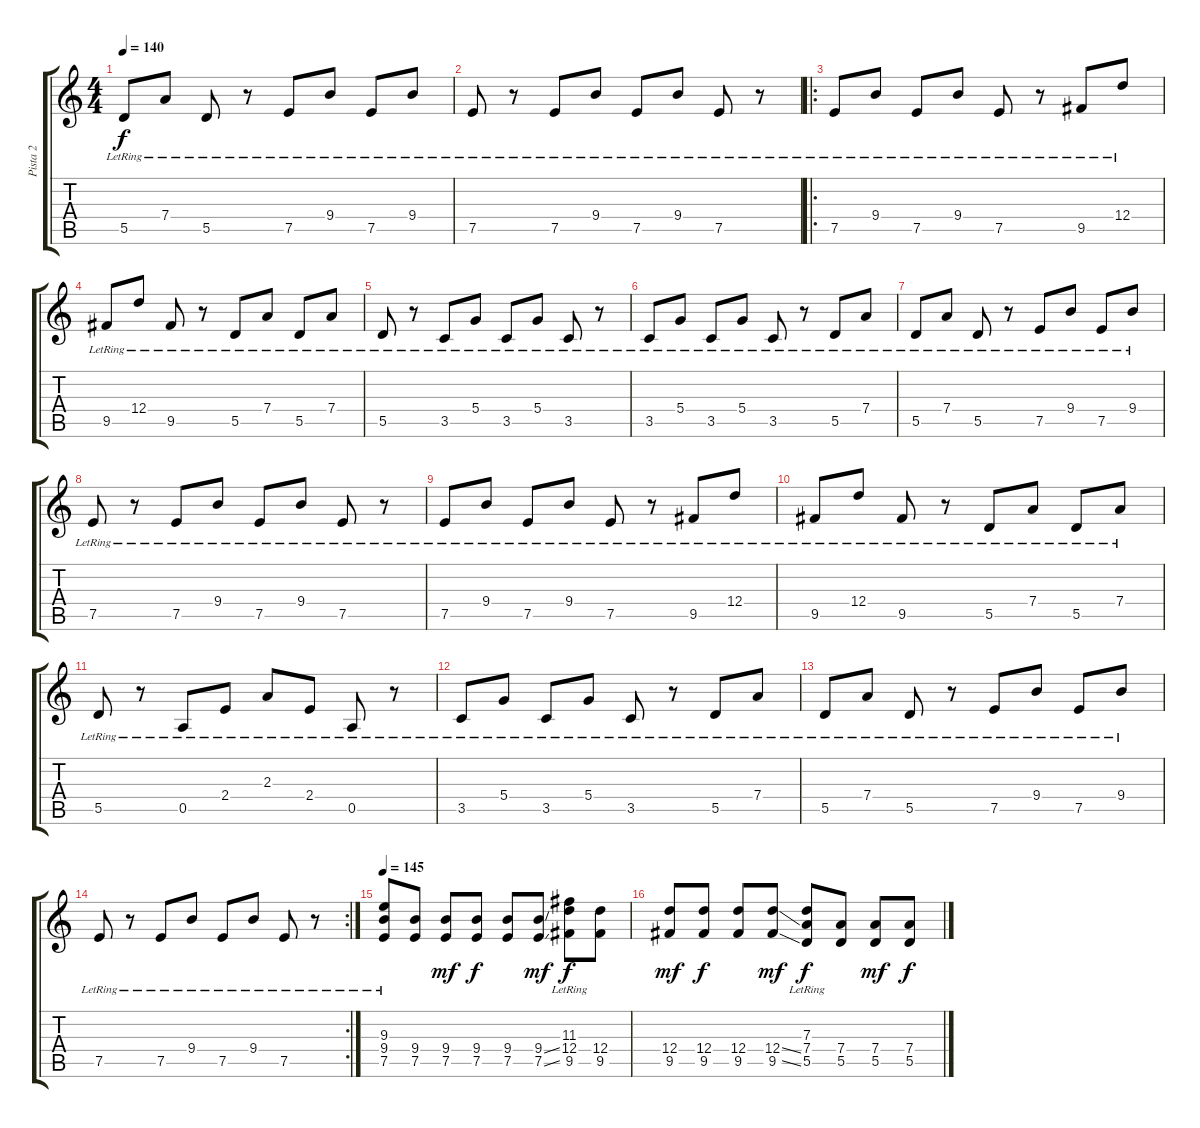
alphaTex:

\track ("Pista 2" "Pista 2") {instrument acousticguitarsteel}
\staff {score tabs}
\tuning (E4 B3 G3 D3 A2 E2) {hide}
\ts (4 4)
\tempo 140
\clef g2
\ks c
5.5{lr}.8{dy f} 7.4{lr}.8 5.5{lr}.8 r.8 7.5{lr}.8 9.4{lr}.8 7.5{lr}.8 9.4{lr}.8 |
7.5{lr}.8 r.8 7.5{lr}.8 9.4{lr}.8 7.5{lr}.8 9.4{lr}.8 7.5{lr}.8 r.8 |
\ro
7.5{lr}.8 9.4{lr}.8 7.5{lr}.8 9.4{lr}.8 7.5{lr}.8 r.8 9.5{lr}.8 12.4{lr}.8 |
9.5{lr}.8 12.4{lr}.8 9.5{lr}.8 r.8 5.5{lr}.8 7.4{lr}.8 5.5{lr}.8 7.4{lr}.8 |
5.5{lr}.8 r.8 3.5{lr}.8 5.4{lr}.8 3.5{lr}.8 5.4{lr}.8 3.5{lr}.8 r.8 |
3.5{lr}.8 5.4{lr}.8 3.5{lr}.8 5.4{lr}.8 3.5{lr}.8 r.8 5.5{lr}.8 7.4{lr}.8 |
5.5{lr}.8 7.4{lr}.8 5.5{lr}.8 r.8 7.5{lr}.8 9.4{lr}.8 7.5{lr}.8 9.4{lr}.8 |
7.5{lr}.8 r.8 7.5{lr}.8 9.4{lr}.8 7.5{lr}.8 9.4{lr}.8 7.5{lr}.8 r.8 |
7.5{lr}.8 9.4{lr}.8 7.5{lr}.8 9.4{lr}.8 7.5{lr}.8 r.8 9.5{lr}.8 12.4{lr}.8 |
9.5{lr}.8 12.4{lr}.8 9.5{lr}.8 r.8 5.5{lr}.8 7.4{lr}.8 5.5{lr}.8 7.4{lr}.8 |
5.5{lr}.8 r.8 0.5{lr}.8 2.4{lr}.8 2.3{lr}.8 2.4{lr}.8 0.5{lr}.8 r.8 |
3.5{lr}.8 5.4{lr}.8 3.5{lr}.8 5.4{lr}.8 3.5{lr}.8 r.8 5.5{lr}.8 7.4{lr}.8 |
5.5{lr}.8 7.4{lr}.8 5.5{lr}.8 r.8 7.5{lr}.8 9.4{lr}.8 7.5{lr}.8 9.4{lr}.8 |
\rc 2
7.5{lr}.8 r.8 7.5{lr}.8 9.4{lr}.8 7.5{lr}.8 9.4{lr}.8 7.5{lr}.8 r.8 |
\tempo 145
(9.3{lr} 9.4 7.5).8 (9.4 7.5).8 (9.4 7.5).8{dy mf} (9.4 7.5).8{dy f} (9.4 7.5).8 (9.4{ss} 7.5{ss}).8{dy mf} (11.3{lr} 12.4 9.5).8{dy f} (12.4 9.5).8 |
(12.4 9.5).8{dy mf} (12.4 9.5).8{dy f} (12.4 9.5).8 (12.4{ss} 9.5{ss}).8{dy mf} (7.3{lr} 7.4 5.5).8{dy f} (7.4 5.5).8 (7.4 5.5).8{dy mf} (7.4 5.5).8{dy f}
